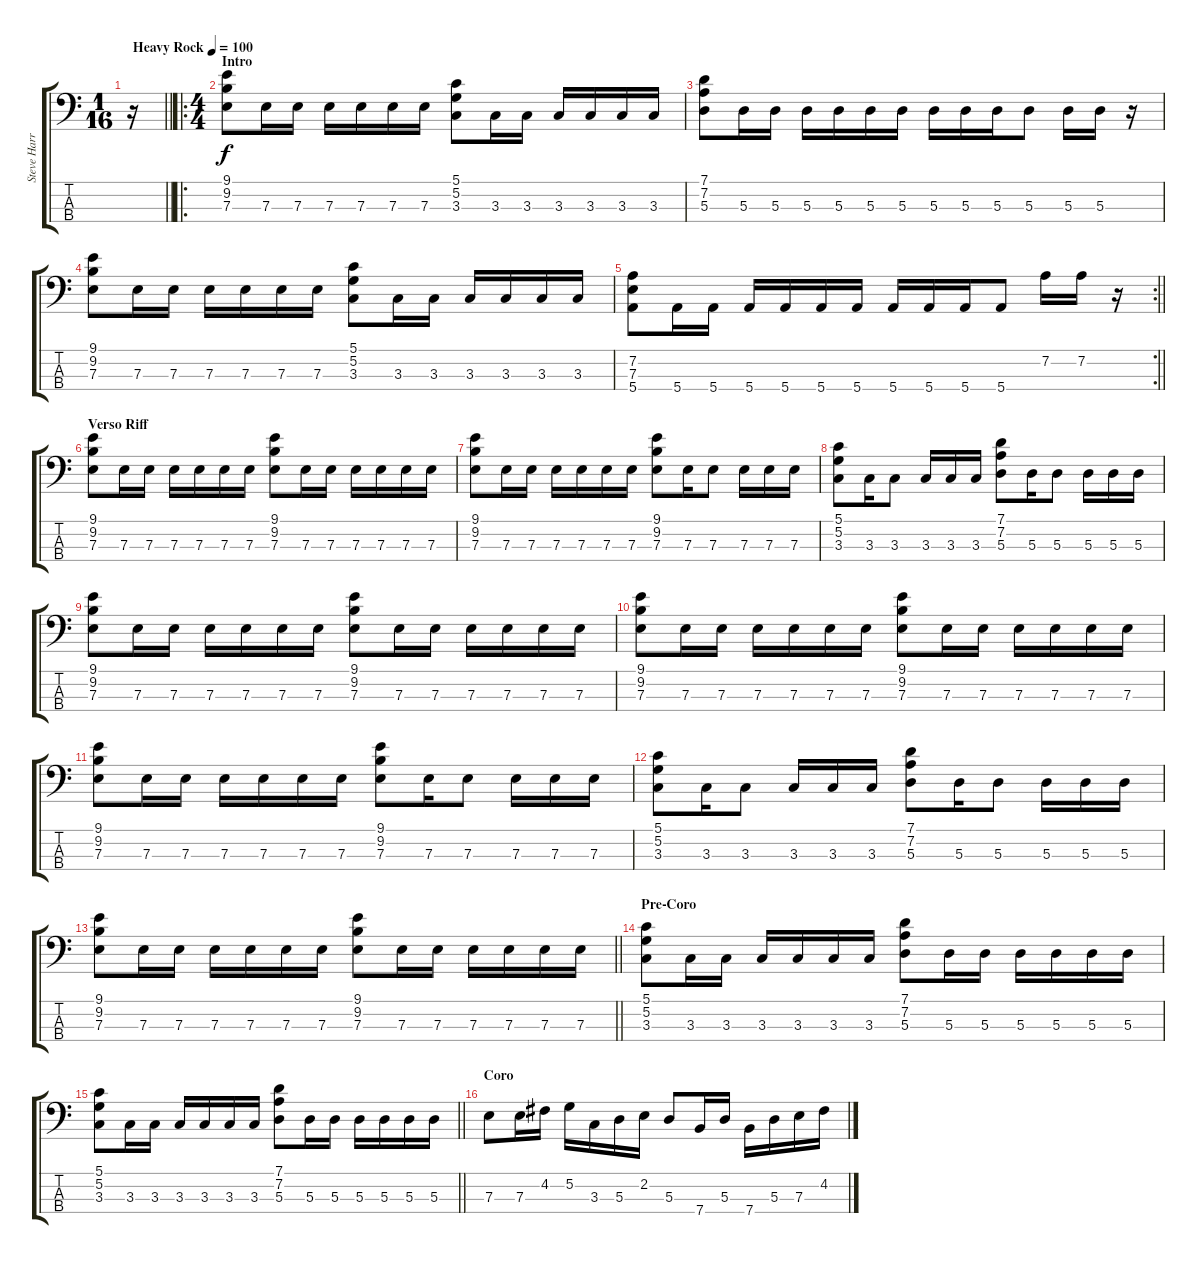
\track ("Steve Harris" "Steve Harr") {instrument electricbassfinger}
\staff {score tabs}
\tuning (G2 D2 A1 E1) {hide}
\ts (1 16)
\tempo (100 "Heavy Rock")
\clef f4
\barLineRight lightlight
\ks c
r.16{dy f instrument electricbassfinger} |
\ro
\ts (4 4)
\section ("" "Intro")
(9.1 9.2 7.3).8 7.3.16 7.3.16 7.3.16 7.3.16 7.3.16 7.3.16 (5.1 5.2 3.3).8 3.3.16 3.3.16 3.3.16 3.3.16 3.3.16 3.3.16 |
(7.1 7.2 5.3).8 5.3.16 5.3.16 5.3.16 5.3.16 5.3.16 5.3.16 5.3.16 5.3.16 5.3.16 5.3.8 5.3.16 5.3.16 r.16 |
(9.1 9.2 7.3).8 7.3.16 7.3.16 7.3.16 7.3.16 7.3.16 7.3.16 (5.1 5.2 3.3).8 3.3.16 3.3.16 3.3.16 3.3.16 3.3.16 3.3.16 |
\rc 2
\barLineRight lightlight
(7.2 7.3 5.4).8 5.4.16 5.4.16 5.4.16 5.4.16 5.4.16 5.4.16 5.4.16 5.4.16 5.4.16 5.4.8 7.2.16 7.2.16 r.16 |
\section ("" "Verso Riff")
(9.1 9.2 7.3).8 7.3.16 7.3.16 7.3.16 7.3.16 7.3.16 7.3.16 (9.1 9.2 7.3).8 7.3.16 7.3.16 7.3.16 7.3.16 7.3.16 7.3.16 |
(9.1 9.2 7.3).8 7.3.16 7.3.16 7.3.16 7.3.16 7.3.16 7.3.16 (9.1 9.2 7.3).8 7.3.16 7.3.8 7.3.16 7.3.16 7.3.16 |
(5.1 5.2 3.3).8 3.3.16 3.3.8 3.3.16 3.3.16 3.3.16 (7.1 7.2 5.3).8 5.3.16 5.3.8 5.3.16 5.3.16 5.3.16 |
(9.1 9.2 7.3).8 7.3.16 7.3.16 7.3.16 7.3.16 7.3.16 7.3.16 (9.1 9.2 7.3).8 7.3.16 7.3.16 7.3.16 7.3.16 7.3.16 7.3.16 |
(9.1 9.2 7.3).8 7.3.16 7.3.16 7.3.16 7.3.16 7.3.16 7.3.16 (9.1 9.2 7.3).8 7.3.16 7.3.16 7.3.16 7.3.16 7.3.16 7.3.16 |
(9.1 9.2 7.3).8 7.3.16 7.3.16 7.3.16 7.3.16 7.3.16 7.3.16 (9.1 9.2 7.3).8 7.3.16 7.3.8 7.3.16 7.3.16 7.3.16 |
(5.1 5.2 3.3).8 3.3.16 3.3.8 3.3.16 3.3.16 3.3.16 (7.1 7.2 5.3).8 5.3.16 5.3.8 5.3.16 5.3.16 5.3.16 |
\barLineRight lightlight
(9.1 9.2 7.3).8 7.3.16 7.3.16 7.3.16 7.3.16 7.3.16 7.3.16 (9.1 9.2 7.3).8 7.3.16 7.3.16 7.3.16 7.3.16 7.3.16 7.3.16 |
\section ("" "Pre-Coro")
(5.1 5.2 3.3).8 3.3.16 3.3.16 3.3.16 3.3.16 3.3.16 3.3.16 (7.1 7.2 5.3).8 5.3.16 5.3.16 5.3.16 5.3.16 5.3.16 5.3.16 |
\barLineRight lightlight
(5.1 5.2 3.3).8 3.3.16 3.3.16 3.3.16 3.3.16 3.3.16 3.3.16 (7.1 7.2 5.3).8 5.3.16 5.3.16 5.3.16 5.3.16 5.3.16 5.3.16 |
\section ("" "Coro")
7.3.8 7.3.16 4.2.16 5.2.16 3.3.16 5.3.16 2.2.16 5.3.8 7.4.16 5.3.16 7.4.16 5.3.16 7.3.16 4.2.16
